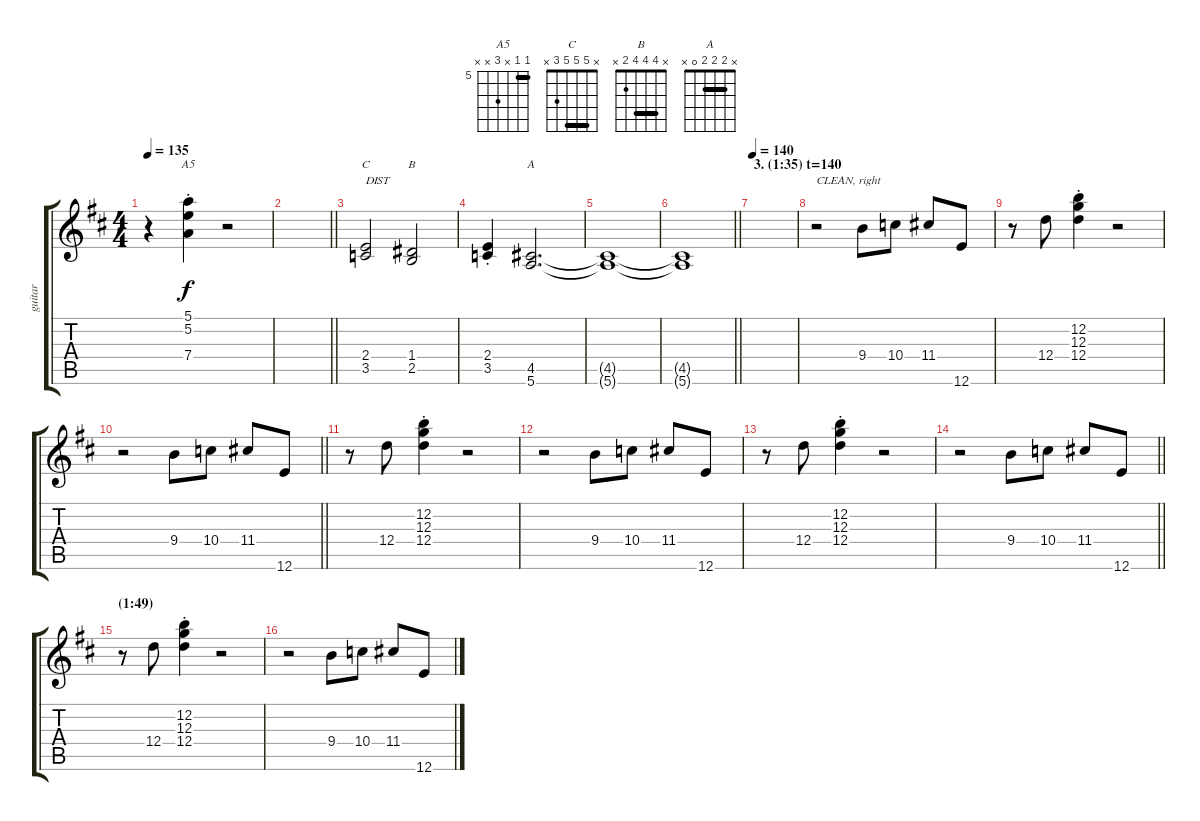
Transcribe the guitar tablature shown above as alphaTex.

\track ("guitar" "guitar") {instrument overdrivenguitar}
\staff {score tabs}
\tuning (E4 B3 G3 D3 A2 E2) {hide}
\chord ("A5" 5 5 x 7 x x) {firstfret 5 barre 5}
\chord ("C" x 5 5 5 3 x) {barre 5}
\chord ("B" x 4 4 4 2 x) {barre 4}
\chord ("A" x 2 2 2 0 x) {barre 2}
\ts (4 4)
\tempo 135
\clef g2
\ks d
r.4{dy f} (5.1{st} 5.2{st} 7.4{st}).4{ch "A5"} r.2 |
\barLineRight lightlight
|
(2.4 3.5).2{ch "C" txt "DIST" instrument overdrivenguitar} (1.4 2.5).2{ch "B"} |
(2.4{st} 3.5{st}).4 (4.5 5.6).2{d ch "A"} |
(4.5{t} 5.6{t}).1 |
\barLineRight lightlight
(4.5{t} 5.6{t}).1 |
\section ("" "3. (1:35) t=140")
\tempo 140
|
r.2{txt "CLEAN, right" balance 12 instrument electricguitarjazz} 9.4.8 10.4.8 11.4.8 12.6.8 |
r.8 12.4.8 (12.2{st} 12.3{st} 12.4{st}).4 r.2 |
\barLineRight lightlight
r.2 9.4.8 10.4.8 11.4.8 12.6.8 |
r.8 12.4.8 (12.2{st} 12.3{st} 12.4{st}).4 r.2 |
r.2 9.4.8 10.4.8 11.4.8 12.6.8 |
r.8 12.4.8 (12.2{st} 12.3{st} 12.4{st}).4 r.2 |
\barLineRight lightlight
r.2 9.4.8 10.4.8 11.4.8 12.6.8 |
\section ("" "(1:49)")
r.8 12.4.8 (12.2{st} 12.3{st} 12.4{st}).4 r.2 |
r.2 9.4.8 10.4.8 11.4.8 12.6.8
